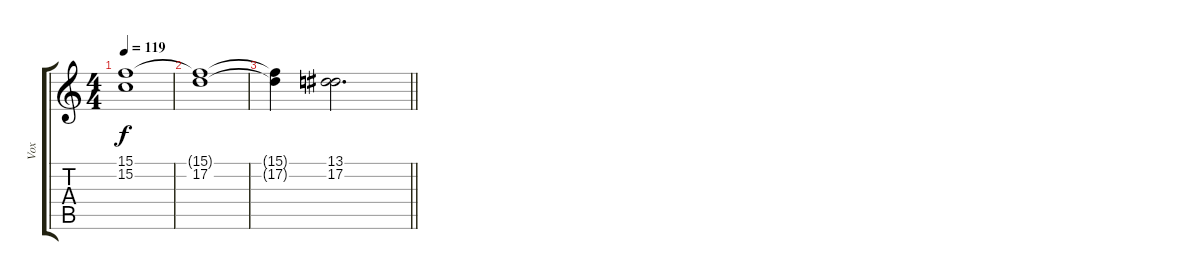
\track ("Vox" "Vox") {instrument lead2sawtooth}
\staff {score tabs}
\tuning (D4 A3 F3 C3 G2 C2) {hide}
\ts (4 4)
\tempo 119
\clef g2
\ks c
(15.1{t} 15.2).1{dy f} |
(15.1{t} 17.2).1 |
\barLineRight lightlight
(15.1{t} 17.2{t}).4 (13.1 17.2).2{d}
